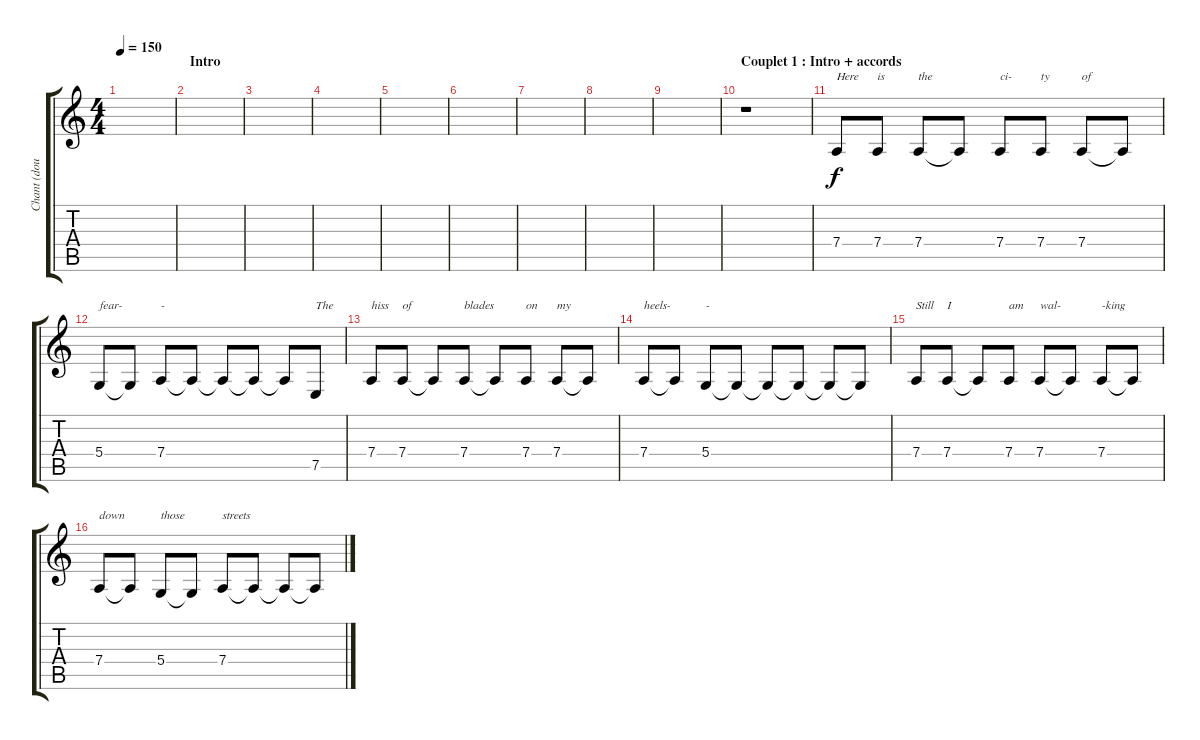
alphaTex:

\track ("Chant (doublage)" "Chant (dou") {instrument viola}
\staff {score tabs}
\tuning (E4 B3 G3 D3 A2 E2) {hide}
\ts (4 4)
\tempo 150
\clef g2
\ks c
|
\section ("" "Intro")
|
|
|
|
|
|
|
|
\section ("" "Couplet 1 : Intro + accords")
r.1 |
7.4.8{txt "Here"} 7.4.8{txt "is"} 7.4.8{txt "the"} 7.4{t}.8 7.4.8{txt "ci-"} 7.4.8{txt "ty"} 7.4.8{txt "of"} 7.4{t}.8 |
5.4.8{txt "fear-"} 5.4{t}.8 7.4.8{txt "-"} 7.4{t}.8 7.4{t}.8 7.4{t}.8 7.4{t}.8 7.5.8{txt "The"} |
7.4.8{txt "hiss"} 7.4.8{txt "of"} 7.4{t}.8 7.4.8{txt "blades"} 7.4{t}.8 7.4.8{txt "on"} 7.4.8{txt "my"} 7.4{t}.8 |
7.4.8{txt "heels-"} 7.4{t}.8 5.4.8{txt "-"} 5.4{t}.8 5.4{t}.8 5.4{t}.8 5.4{t}.8 5.4{t}.8 |
7.4.8{txt "Still"} 7.4.8{txt "I"} 7.4{t}.8 7.4.8{txt "am"} 7.4.8{txt "wal-"} 7.4{t}.8 7.4.8{txt "-king"} 7.4{t}.8 |
7.4.8{txt "down"} 7.4{t}.8 5.4.8{txt "those"} 5.4{t}.8 7.4.8{txt "streets"} 7.4{t}.8 7.4{t}.8 7.4{t}.8
